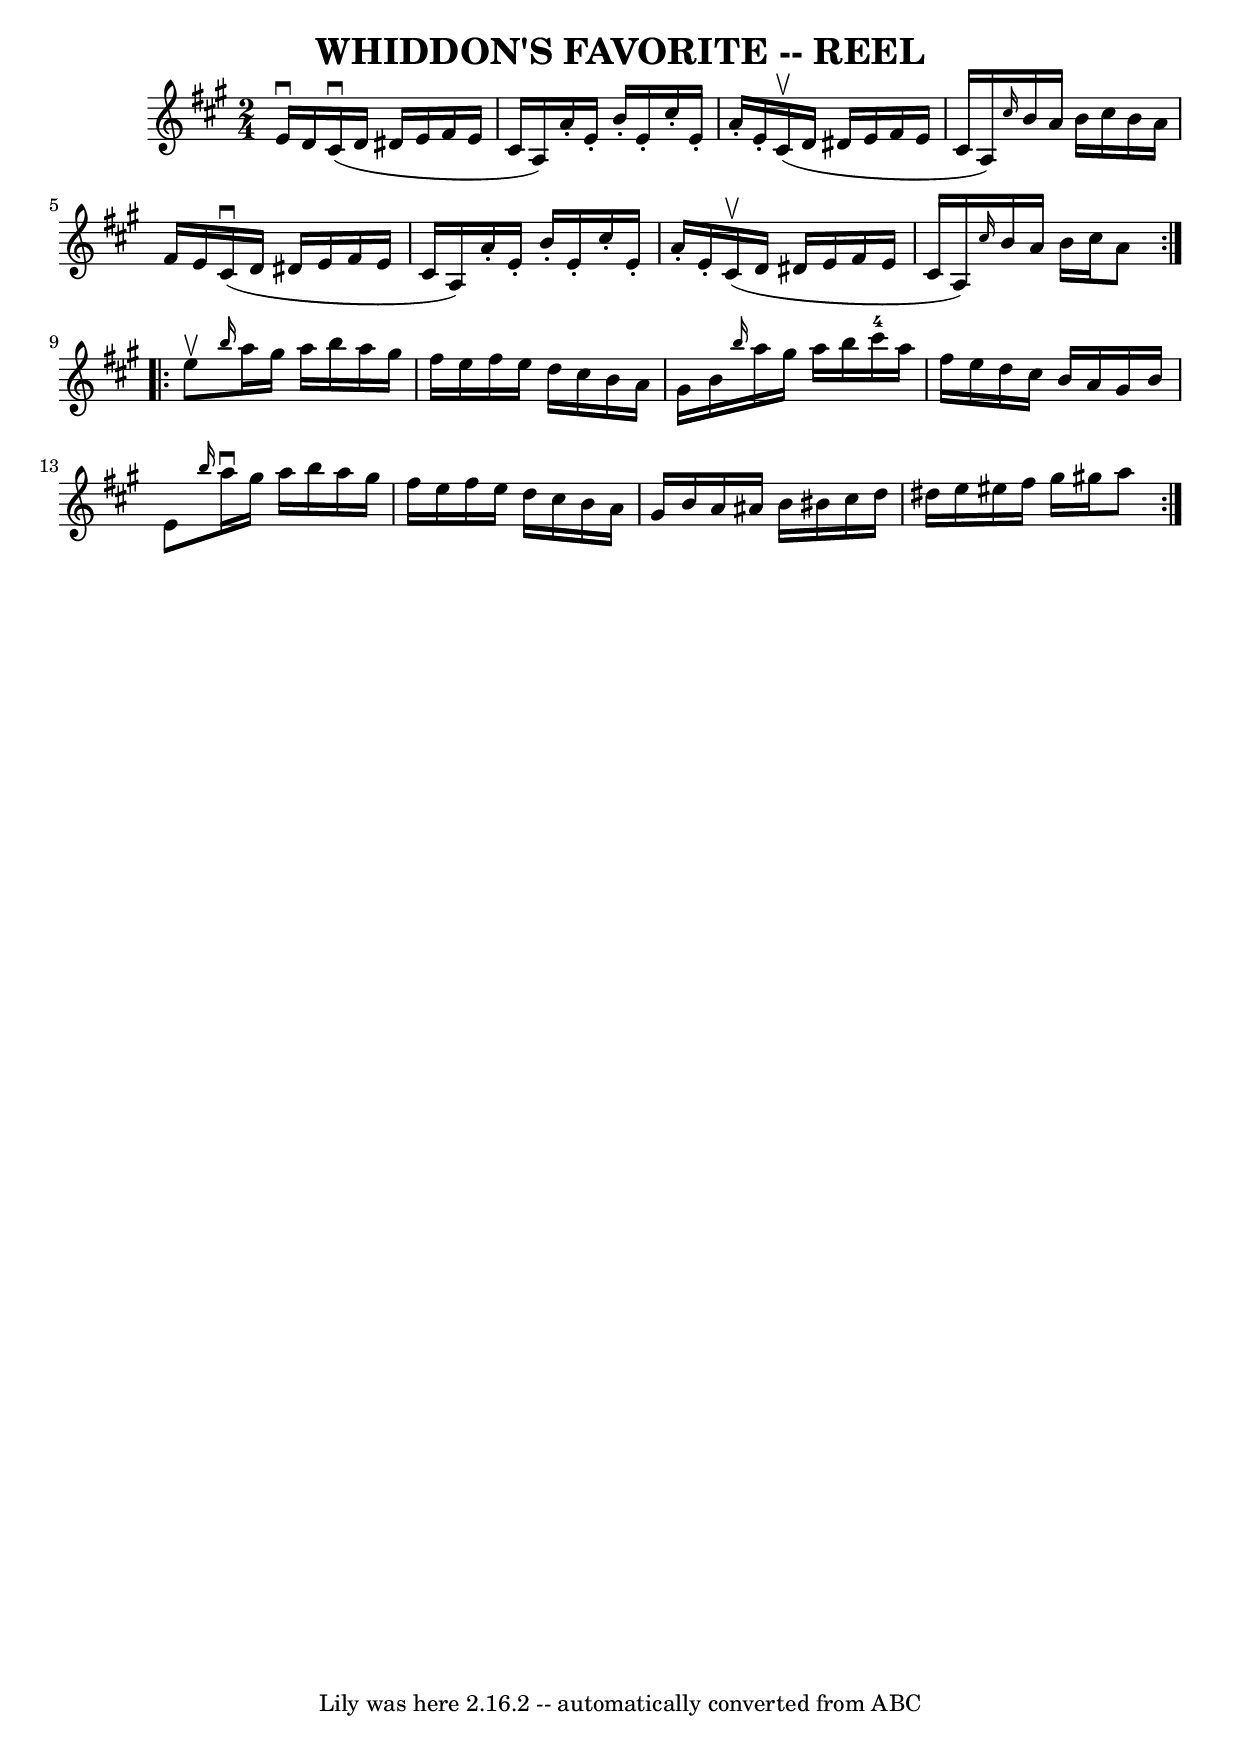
\version "2.16.2"
\include "Mammoth.ily"
\header {
  %% book = "Ryan's Mammoth Collection of Fiddle Tunes"
  crossRefNumber = "1"
  footnotes = ""
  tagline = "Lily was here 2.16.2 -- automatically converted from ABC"
  title = "WHIDDON'S FAVORITE -- REEL"

}
voicedefault =  {



  \repeat volta 2 {

    \time 2/4 
    \key a \major
    e'16^\downbow d'16    |
    cis'16 
    (^\downbow d'16 dis'16 e'16 fis'16 e'16 cis'16 a16)   
    |
    a'16 -. e'16 -. b'16 -. e'16 -. cis''16 -. e'16 -. a'16 
    -. e'16 -.   |
    cis'16 (^\upbow d'16 dis'16 e'16 fis'16  
    e'16 cis'16 a16)   |
    \grace { cis''16  
	   } b'16 a'16    
    b'16 cis''16 b'16 a'16 fis'16 e'16    |
    cis'16 
    (^\downbow d'16 dis'16 e'16 fis'16 e'16 cis'16 a16)   
    |
    a'16 -. e'16 -. b'16 -. e'16 -. cis''16 -. e'16 -. a'16 
    -. e'16 -.   |
    cis'16 (^\upbow d'16 dis'16 e'16 fis'16  
    e'16 cis'16 a16)   |
    \grace { cis''16  
	   } b'16 a'16    
    b'16 cis''16 a'8    
  }     
  \repeat volta 2 {
    e''8^\upbow   |
    
    \grace { b''16  
	   } a''16 gis''16 a''16 b''16 a''16 gis''16   
    fis''16 e''16    |
    fis''16 e''16 d''16 cis''16 b'16    
    a'16 gis'16 b'16    |
    \grace { b''16  
	   } a''16 gis''16    
    a''16 b''16 cis'''16-4 a''16 fis''16 e''16    |
    
    d''16 cis''16 b'16 a'16 gis'16 b'16 e'8    |
    
    \grace { b''16  
	   } a''16^\downbow gis''16 a''16 b''16 a''16    
    gis''16 fis''16 e''16    |
    fis''16 e''16 d''16 cis''16  
    b'16 a'16 gis'16 b'16    |
    a'16 ais'16 b'16 bis'16 
    cis''16 d''16 dis''16 e''16    |
    eis''16 fis''16    
    gis''16 gis''!16 a''8    
  }   

}

\score{
  <<

    \context Staff="default"
    {
      \voicedefault 
      
    }

  >>
  \layout {
    
  }
  \midi {
  }

}
